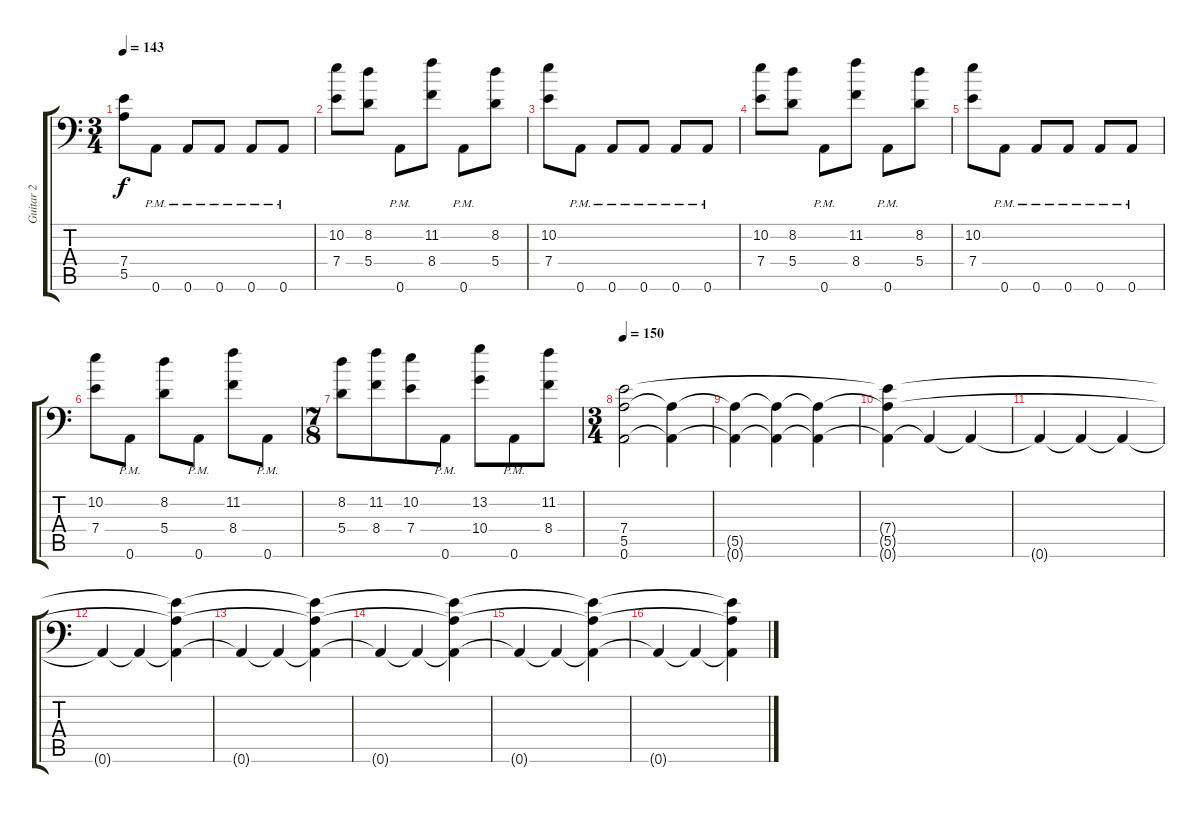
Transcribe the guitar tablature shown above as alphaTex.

\track ("Guitar 2" "Guitar 2") {instrument distortionguitar}
\staff {score tabs}
\tuning (B3 Gb3 D3 A2 E2 A1) {hide}
\ts (3 4)
\tempo 143
\clef f4
\ks c
(7.4 5.5).8{dy f} 0.6{pm}.8 0.6{pm}.8 0.6{pm}.8 0.6{pm}.8 0.6{pm}.8 |
(10.2 7.4).8 (8.2 5.4).8 0.6{pm}.8 (11.2 8.4).8 0.6{pm}.8 (8.2 5.4).8 |
(10.2 7.4).8 0.6{pm}.8 0.6{pm}.8 0.6{pm}.8 0.6{pm}.8 0.6{pm}.8 |
(10.2 7.4).8 (8.2 5.4).8 0.6{pm}.8 (11.2 8.4).8 0.6{pm}.8 (8.2 5.4).8 |
(10.2 7.4).8 0.6{pm}.8 0.6{pm}.8 0.6{pm}.8 0.6{pm}.8 0.6{pm}.8 |
(10.2 7.4).8 0.6{pm}.8 (8.2 5.4).8 0.6{pm}.8 (11.2 8.4).8 0.6{pm}.8 |
\ts (7 8)
(8.2 5.4).8 (11.2 8.4).8 (10.2 7.4).8 0.6{pm}.8 (13.2 10.4).8 0.6{pm}.8 (11.2 8.4).8 |
\ts (3 4)
\tempo 150
(7.4 5.5 0.6).2{volume 13 balance 8 instrument distortionguitar} (5.5{t} 0.6{t}).4 |
(5.5{t} 0.6{t}).4 (5.5{t} 0.6{t}).4 (5.5{t} 0.6{t}).4 |
(7.4{t} 5.5{t} 0.6{t}).4 0.6{t}.4 0.6{t}.4{volume 9 instrument distortionguitar} |
0.6{t}.4 0.6{t}.4 0.6{t}.4 |
0.6{t}.4 0.6{t}.4 (7.4{t} 5.5{t} 0.6{t}).4 |
0.6{t}.4 0.6{t}.4 (7.4{t} 5.5{t} 0.6{t}).4 |
0.6{t}.4 0.6{t}.4 (7.4{t} 5.5{t} 0.6{t}).4 |
0.6{t}.4{volume 2 instrument distortionguitar} 0.6{t}.4 (7.4{t} 5.5{t} 0.6{t}).4 |
0.6{t}.4 0.6{t}.4 (7.4{t} 5.5{t} 0.6{t}).4
